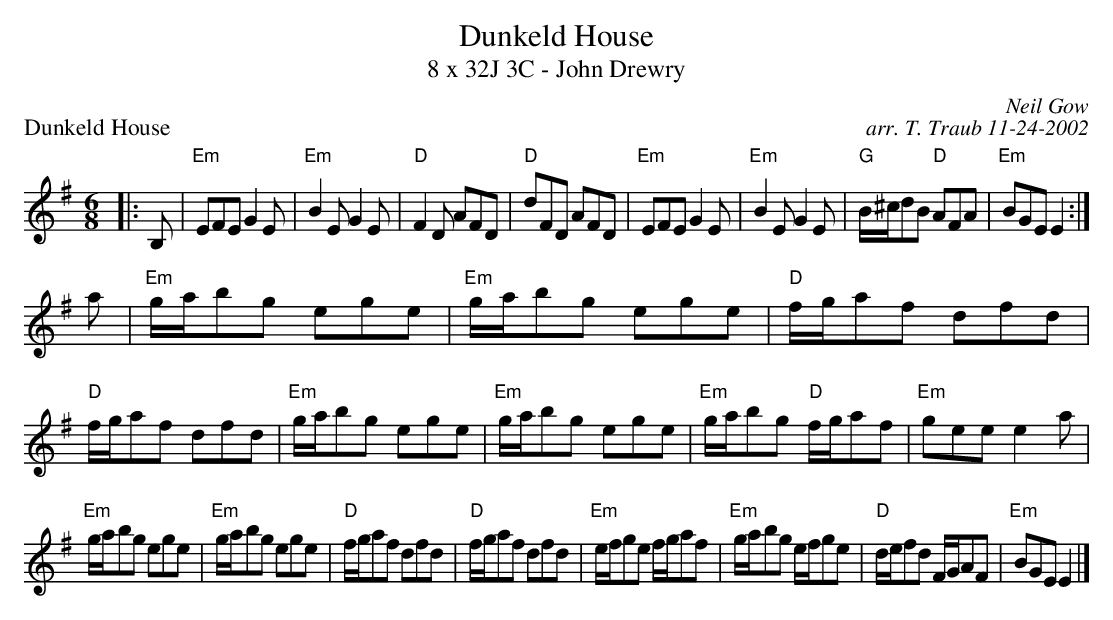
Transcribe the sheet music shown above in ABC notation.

X:1
T: Dunkeld House
T: 8 x 32J 3C - John Drewry
P: Dunkeld House
C: Neil Gow
C: arr. T. Traub 11-24-2002
M: 6/8
K: G
L: 1/8
|:B,|"Em"EFE G2 E|"Em"B2 E G2 E|"D"F2 D AFD|"D"dFD AFD|\
  "Em"EFE G2 E|"Em"B2 E G2 E|"G"B/^c/dB "D"AFA|"Em"BGE E2 :|
a|"Em"g/a/bg ege|"Em"g/a/bg ege|"D"f/g/af dfd|"D"f/g/af dfd|\
  "Em"g/a/bg ege|"Em"g/a/bg ege|"Em"g/a/bg "D"f/g/af|"Em"gee e2 a|
"Em"g/a/bg ege|"Em"g/a/bg ege|"D"f/g/af dfd|"D"f/g/af dfd|\
"Em"e/f/ge f/g/af|"Em"g/a/bg e/f/ge|"D"d/e/fd F/G/AF|"Em"BGE E2 |]
